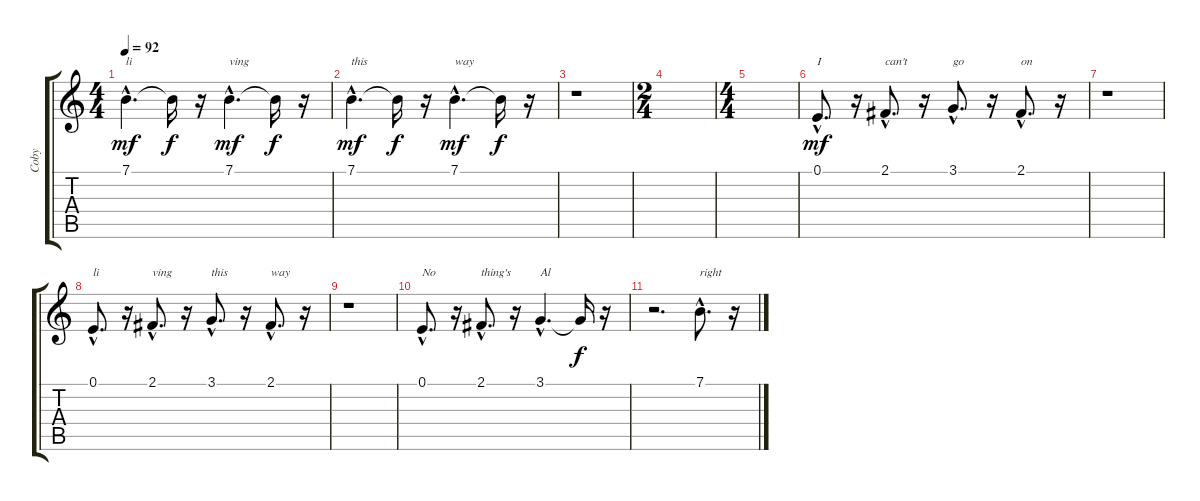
\track ("Coby" "Coby") {instrument clarinet}
\staff {score tabs}
\tuning (E4 B3 G3 D3 A2 E2) {hide}
\ts (4 4)
\tempo 92
\clef g2
\ks c
7.1{hac}.4{d txt "li" dy mf} 7.1{t}.16{dy f} r.16 7.1{hac}.4{d txt "ving" dy mf} 7.1{t}.16{dy f} r.16 |
7.1{hac}.4{d txt "this" dy mf} 7.1{t}.16{dy f} r.16 7.1{hac}.4{d txt "way" dy mf} 7.1{t}.16{dy f} r.16 |
r.1 |
\ts (2 4)
|
\ts (4 4)
|
0.1{hac}.8{d txt "I" dy mf} r.16 2.1{hac}.8{d txt "can't"} r.16 3.1{hac}.8{d txt "go"} r.16 2.1{hac}.8{d txt "on"} r.16 |
r.1 |
0.1{hac}.8{d txt "li"} r.16 2.1{hac}.8{d txt "ving"} r.16 3.1{hac}.8{d txt "this"} r.16 2.1{hac}.8{d txt "way"} r.16 |
r.1 |
0.1{hac}.8{d txt "No"} r.16 2.1{hac}.8{d txt "thing's"} r.16 3.1{hac}.4{d txt "Al"} 3.1{t}.16{dy f} r.16 |
r.2{d} 7.1{hac}.8{d txt "right" volume 15} r.16
